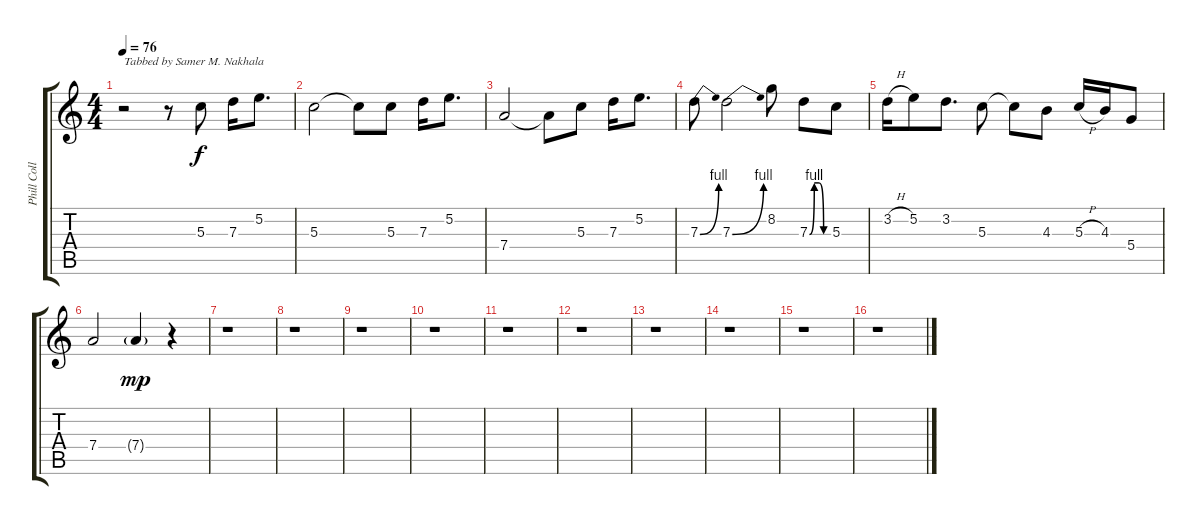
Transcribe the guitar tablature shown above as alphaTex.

\track ("Phill Collen" "Phill Coll") {instrument distortionguitar}
\staff {score tabs}
\tuning (E4 B3 G3 D3 A2 E2) {hide}
\ts (4 4)
\tempo 76
\clef g2
\ks c
r.2{txt "Tabbed by Samer M. Nakhala" dy f instrument distortionguitar} r.8 5.3.8 7.3.16 5.2.8{d} |
5.3.2 5.3{t}.8 5.3.8 7.3.16 5.2.8{d} |
7.4.2 7.4{t}.8 5.3.8 7.3.16 5.2.8{d} |
7.3{be (bend 0 0 60 4)}.8 7.3{be (bend 0 0 60 4)}.2 8.2.8 7.3{be (custom 0 0 15 4 30 4 45 0 60 0)}.8 5.3.8 |
3.2{h}.16 5.2.8 3.2.8{d} 5.3.8 5.3{t}.8 4.3.8 5.3{h}.16 4.3.16 5.4.8 |
7.4.2 7.4{g}.4{dy mp} r.4 |
r.1 |
r.1 |
r.1 |
r.1 |
r.1 |
r.1 |
r.1 |
r.1 |
r.1 |
r.1
